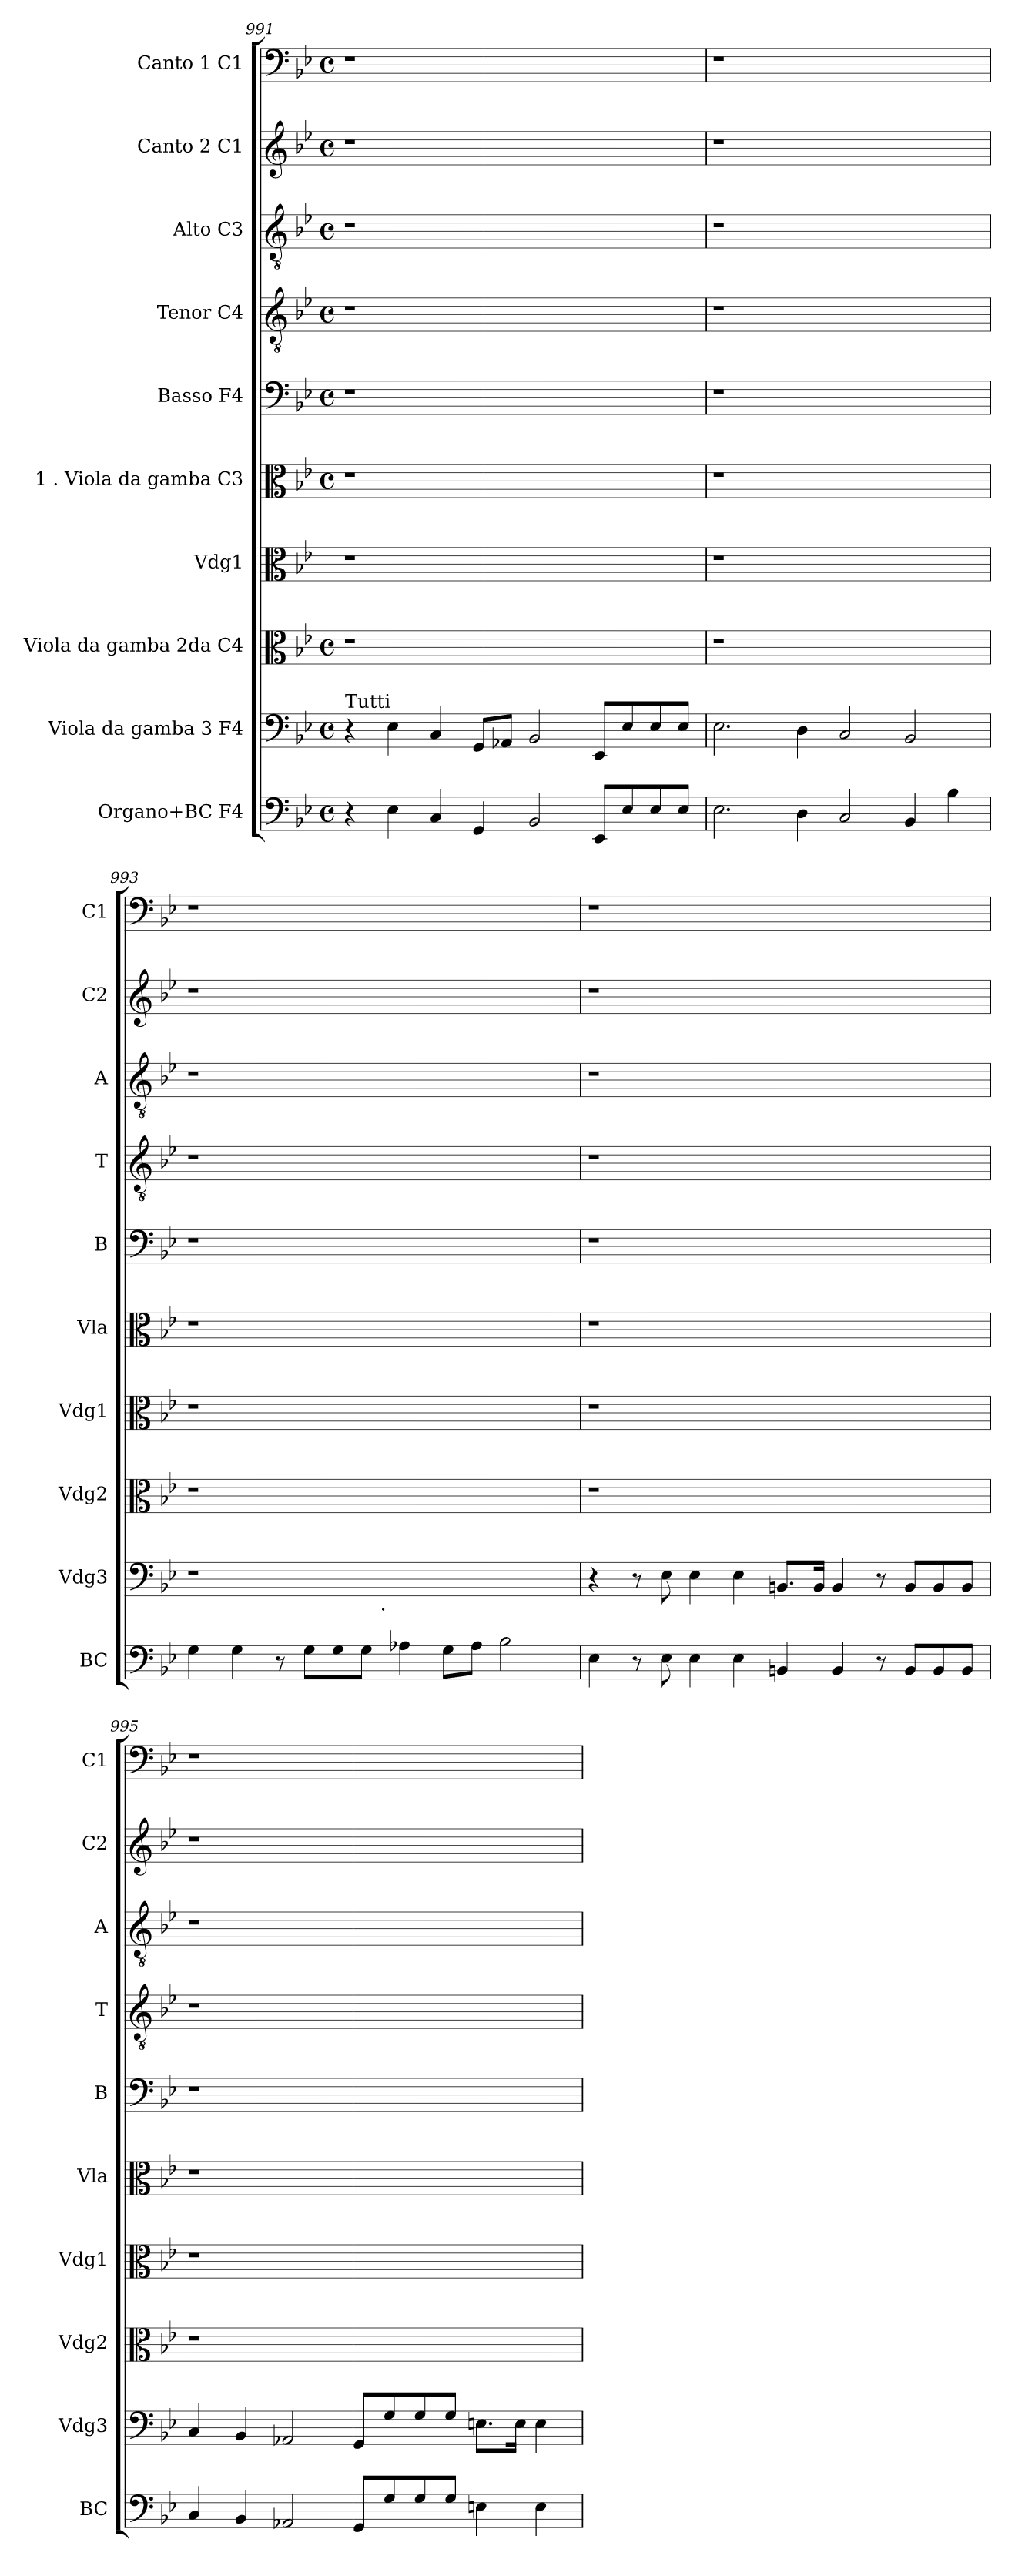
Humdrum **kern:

**kern	**kern	**kern	**kern	**kern	**kern	**kern	**kern	**kern	**kern
*part10	*part9	*part8	*part7	*part6	*part5	*part4	*part3	*part2	*part1
*staff10	*staff9	*staff8	*staff7	*staff6	*staff5	*staff4	*staff3	*staff2	*staff1
*I"Organo+BC F4	*I"Viola da gamba 3 F4	*I"Viola da gamba 2da C4	*I"Vdg1	*I"1 . Viola da gamba C3	*I"Basso F4	*I"Tenor C4	*I"Alto C3	*I"Canto 2 C1	*I"Canto 1 C1
*I'BC	*I'Vdg3	*I'Vdg2	*I'Vdg1	*I'Vla	*I'B	*I'T	*I'A	*I'C2	*I'C1
*clefF4	*clefF4	*clefC3	*clefC3	*clefC3	*clefF4	*clefGv2	*clefGv2	*clefG2	*clefF4
*k[b-e-]	*k[b-e-]	*k[b-e-]	*k[b-e-]	*k[b-e-]	*k[b-e-]	*k[b-e-]	*k[b-e-]	*k[b-e-]	*k[b-e-]
*B-:	*B-:	*B-:	*B-:	*B-:	*B-:	*B-:	*B-:	*B-:	*B-:
*M4/4	*M4/4	*M4/4	*	*M4/4	*M4/4	*M4/4	*M4/4	*M4/4	*M4/4
*met(c)	*met(c)	*met(c)	*	*met(c)	*met(c)	*met(c)	*met(c)	*met(c)	*met(c)
=991	=991	=991	=991	=991	=991	=991	=991	=991	=991
!	!LO:TX:a:t=Tutti	!	!	!	!	!	!	!	!
4r	4r	1r	1r	1r	1r	1r	1r	1r	1r
4E-\	4E-\	.	.	.	.	.	.	.	.
4C/	4C/	.	.	.	.	.	.	.	.
4GG/	8GG/L	.	.	.	.	.	.	.	.
.	8AA-X/J	.	.	.	.	.	.	.	.
2BB-/	2BB-/	1ryy	1ryy	1ryy	1ryy	1ryy	1ryy	1ryy	1ryy
8EE-/L	8EE-/L	.	.	.	.	.	.	.	.
8E-/	8E-/	.	.	.	.	.	.	.	.
8E-/	8E-/	.	.	.	.	.	.	.	.
8E-/J	8E-/J	.	.	.	.	.	.	.	.
!!LO:LB:g=z
=992	=992	=992	=992	=992	=992	=992	=992	=992	=992
2.E-\	2.E-\	1r	1r	1r	1r	1r	1r	1r	1r
4D\	4D\	.	.	.	.	.	.	.	.
2C/	2C/	1ryy	1ryy	1ryy	1ryy	1ryy	1ryy	1ryy	1ryy
4BB-/	2BB-/	.	.	.	.	.	.	.	.
4B-\	.	.	.	.	.	.	.	.	.
=993	=993	=993	=993	=993	=993	=993	=993	=993	=993
*	*^	*	*	*	*	*	*	*	*
4G\	1r	2...ryy	1r	1r	1r	1r	1r	1r	1r	1r
4G\	.	.	.	.	.	.	.	.	.	.
8r	.	.	.	.	.	.	.	.	.	.
8G\L	.	.	.	.	.	.	.	.	.	.
8G\	.	.	.	.	.	.	.	.	.	.
8G\J	.	.	.	.	.	.	.	.	.	.
!	!	!LO:TX:b:t=.	!	!	!	!	!	!	!	!
.	.	1ryy	.	.	.	.	.	.	.	.
4A-X\	1ryy	.	1ryy	1ryy	1ryy	1ryy	1ryy	1ryy	1ryy	1ryy
8G\L	.	.	.	.	.	.	.	.	.	.
8A-\J	.	.	.	.	.	.	.	.	.	.
2B-\	.	.	.	.	.	.	.	.	.	.
.	.	16ryy	.	.	.	.	.	.	.	.
*	*v	*v	*	*	*	*	*	*	*	*
=994	=994	=994	=994	=994	=994	=994	=994	=994	=994
4E-\	4r	1r	1r	1r	1r	1r	1r	1r	1r
8r	8r	.	.	.	.	.	.	.	.
8E-\	8E-\	.	.	.	.	.	.	.	.
4E-\	4E-\	.	.	.	.	.	.	.	.
4E-\	4E-\	.	.	.	.	.	.	.	.
4BBn/	8.BBn/L	1ryy	1ryy	1ryy	1ryy	1ryy	1ryy	1ryy	1ryy
.	16BB/Jk	.	.	.	.	.	.	.	.
4BB/	4BB/	.	.	.	.	.	.	.	.
8r	8r	.	.	.	.	.	.	.	.
8BB/L	8BB/L	.	.	.	.	.	.	.	.
8BB/	8BB/	.	.	.	.	.	.	.	.
8BB/J	8BB/J	.	.	.	.	.	.	.	.
!!LO:LB:g=z
=995	=995	=995	=995	=995	=995	=995	=995	=995	=995
4C/	4C/	1r	1r	1r	1r	1r	1r	1r	1r
4BB-/	4BB-/	.	.	.	.	.	.	.	.
2AA-X/	2AA-X/	.	.	.	.	.	.	.	.
8GG/L	8GG/L	1ryy	1ryy	1ryy	1ryy	1ryy	1ryy	1ryy	1ryy
8G/	8G/	.	.	.	.	.	.	.	.
8G/	8G/	.	.	.	.	.	.	.	.
8G/J	8G/J	.	.	.	.	.	.	.	.
4En\	8.En\L	.	.	.	.	.	.	.	.
.	16E\Jk	.	.	.	.	.	.	.	.
4E\	4E\	.	.	.	.	.	.	.	.
=	=	=	=	=	=	=	=	=	=
*-	*-	*-	*-	*-	*-	*-	*-	*-	*-
